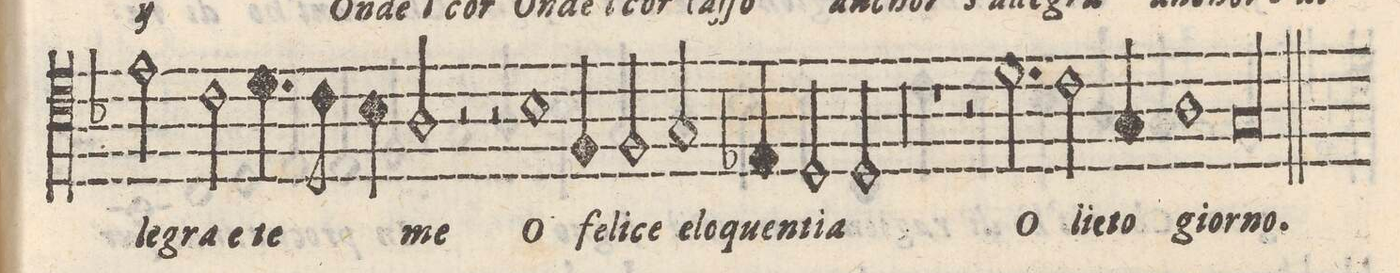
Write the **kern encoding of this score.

**kern	**text
*I"TENORE	*
*clefC4	*
*k[b-]	*
*met(c)	*
*M2/1	*
2e\	-le-
2c\	-gra e
=18-	=18-
4.d\	te-
8c\	.
4B-\	.
2A/	-me
2r	.
=19-	=19-
2r	.
1B-	O
4F/	fe-
2F/	-li-
=20-	=20-
2G/	-ce e-
4E-X/	-lo-
2D/	-quen-
2D/	-tia
=21-	=21-
0r	.
=22-	=22-
0r	.
=23-	=23-
1r	.
2r	.
2.d\	O
=24-	=24-
2c\	lie-
4G/	-to
1A	gior-
=25-	=25-
00G	-no.
=26-	=26-
=-	=-
*-	*-
